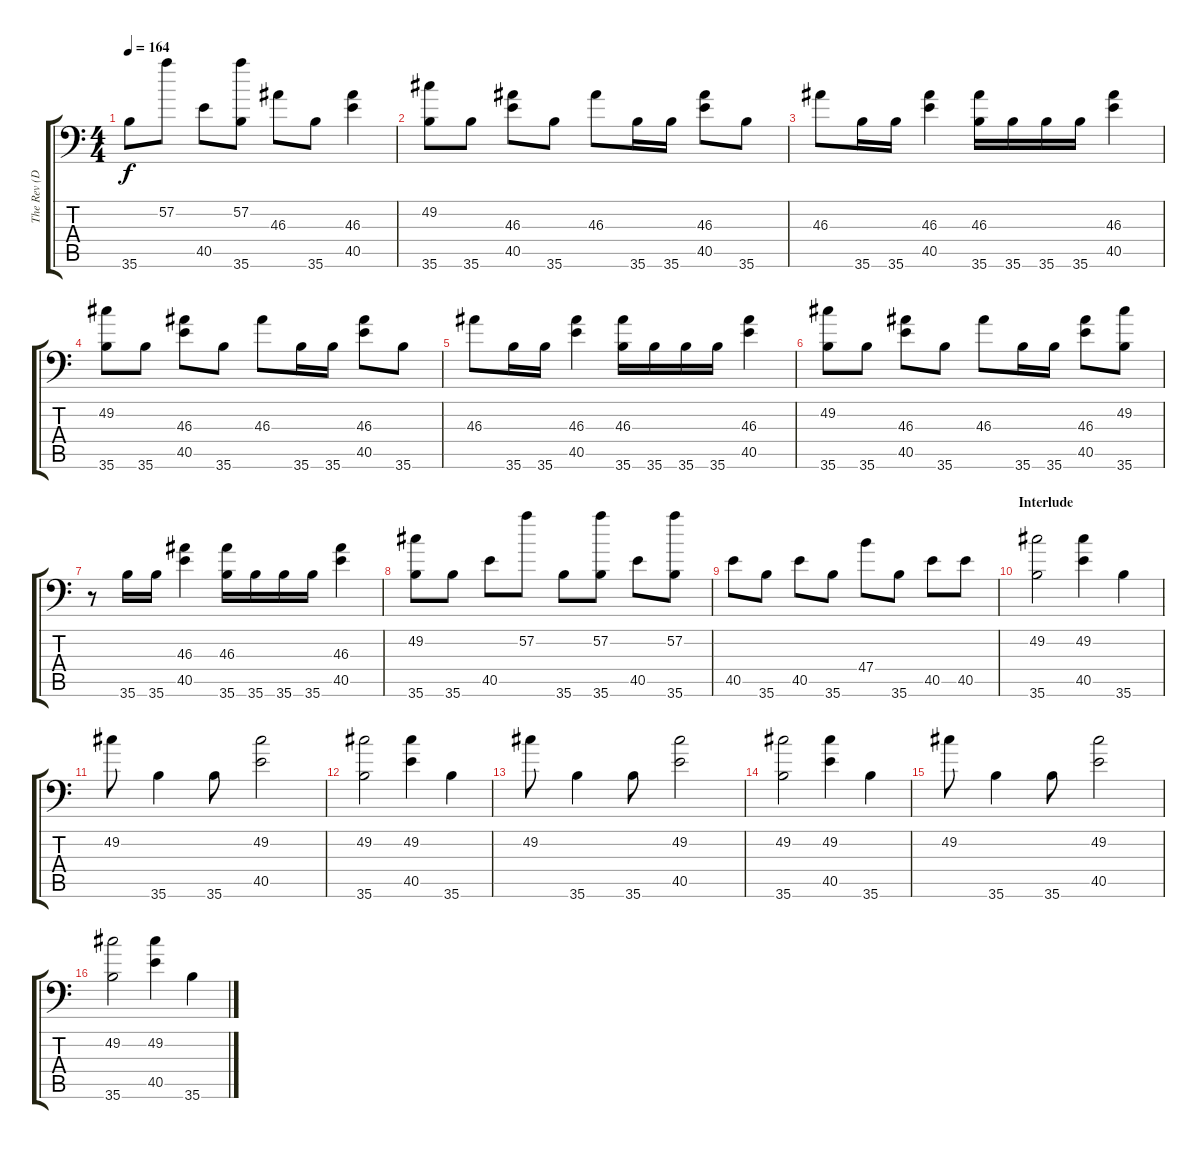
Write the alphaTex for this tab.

\track ("The Rev (Drums)" "The Rev (D") {instrument acousticgrandpiano}
\staff {score tabs}
\tuning (C-1 C-1 C-1 C-1 C-1 C-1) {hide}
\ts (4 4)
\tempo 164
\clef f4
\ks c
35.6.8{dy f} 57.2.8 40.5.8 (57.2 35.6).8 46.3.8 35.6.8 (46.3 40.5).4 |
(49.2 35.6).8 35.6.8 (46.3 40.5).8 35.6.8 46.3.8 35.6.16 35.6.16 (46.3 40.5).8 35.6.8 |
46.3.8 35.6.16 35.6.16 (46.3 40.5).4 (46.3 35.6).16 35.6.16 35.6.16 35.6.16 (46.3 40.5).4 |
(49.2 35.6).8 35.6.8 (46.3 40.5).8 35.6.8 46.3.8 35.6.16 35.6.16 (46.3 40.5).8 35.6.8 |
46.3.8 35.6.16 35.6.16 (46.3 40.5).4 (46.3 35.6).16 35.6.16 35.6.16 35.6.16 (46.3 40.5).4 |
(49.2 35.6).8 35.6.8 (46.3 40.5).8 35.6.8 46.3.8 35.6.16 35.6.16 (46.3 40.5).8 (49.2 35.6).8 |
r.8 35.6.16 35.6.16 (46.3 40.5).4 (46.3 35.6).16 35.6.16 35.6.16 35.6.16 (46.3 40.5).4 |
(49.2 35.6).8 35.6.8 40.5.8 57.2.8 35.6.8 (57.2 35.6).8 40.5.8 (57.2 35.6).8 |
40.5.8 35.6.8 40.5.8 35.6.8 47.4.8 35.6.8 40.5.8 40.5.8 |
\section ("" "Interlude")
(49.2 35.6).2 (49.2 40.5).4 35.6.4 |
49.2.8 35.6.4 35.6.8 (49.2 40.5).2 |
(49.2 35.6).2 (49.2 40.5).4 35.6.4 |
49.2.8 35.6.4 35.6.8 (49.2 40.5).2 |
(49.2 35.6).2 (49.2 40.5).4 35.6.4 |
49.2.8 35.6.4 35.6.8 (49.2 40.5).2 |
(49.2 35.6).2 (49.2 40.5).4 35.6.4
